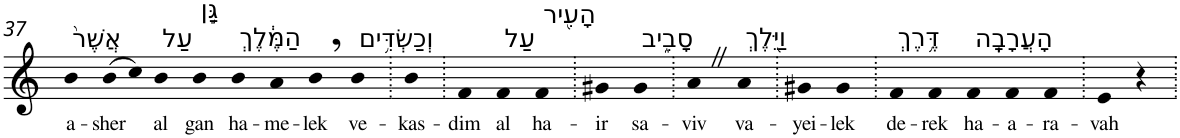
**kern	**text
*part1	*part1
*staff1	*staff1
*I"Piano	*
*I'Pno	*
!!LO:PB:g=z
*clefG2	*
*k[]	*
=37	=37
!LO:TX:a:t=אֲשֶׁר֙	!
!	!LO:LY:b
4b	a-
!	!LO:LY:b
(>8b	-sher
8cc)	.
!LO:TX:a:t=עַל	!
!	!LO:LY:b
4b	al
!LO:TX:a:t=גַּ֣ן	!
!	!LO:LY:b
4b	gan
!LO:TX:a:t=הַמֶּ֔לֶךְ	!
!	!LO:LY:b
4b	ha-
!	!LO:LY:b
4a	-me-
!	!LO:LY:b
4b,	-lek
!LO:TX:a:t=וְכַשְׂדִּ֥ים	!
!	!LO:LY:b
4b	ve-
=38.	=38.
!	!LO:LY:b
4b	-kas-
=39.	=39.
!	!LO:LY:b
4f	-dim
!LO:TX:a:t=עַל	!
!	!LO:LY:b
4f	al
!LO:TX:a:t=הָעִ֖יר	!
!	!LO:LY:b
4f	ha-
=40.	=40.
!	!LO:LY:b
4g#X	-ir
!LO:TX:a:t=סָבִ֑יב	!
!	!LO:LY:b
4g#	sa-
=41.	=41.
!	!LO:LY:b
4aZ	-viv
!LO:TX:a:t=וַיֵּ֖לֶךְ	!
!	!LO:LY:b
4a	va-
=42.	=42.
!	!LO:LY:b
4g#X	-yei-
!	!LO:LY:b
4g#	-lek
=43.	=43.
!LO:TX:a:t=דֶּ֥רֶךְ	!
!	!LO:LY:b
4f	de-
!	!LO:LY:b
4f	-rek
!LO:TX:a:t=הָעֲרָבָֽה	!
!	!LO:LY:b
4f	ha-
!	!LO:LY:b
4f	-a-
!	!LO:LY:b
4f	-ra-
=44.	=44.
!	!LO:LY:b
4e	-vah
4r	.
=.	=.
*-	*-
